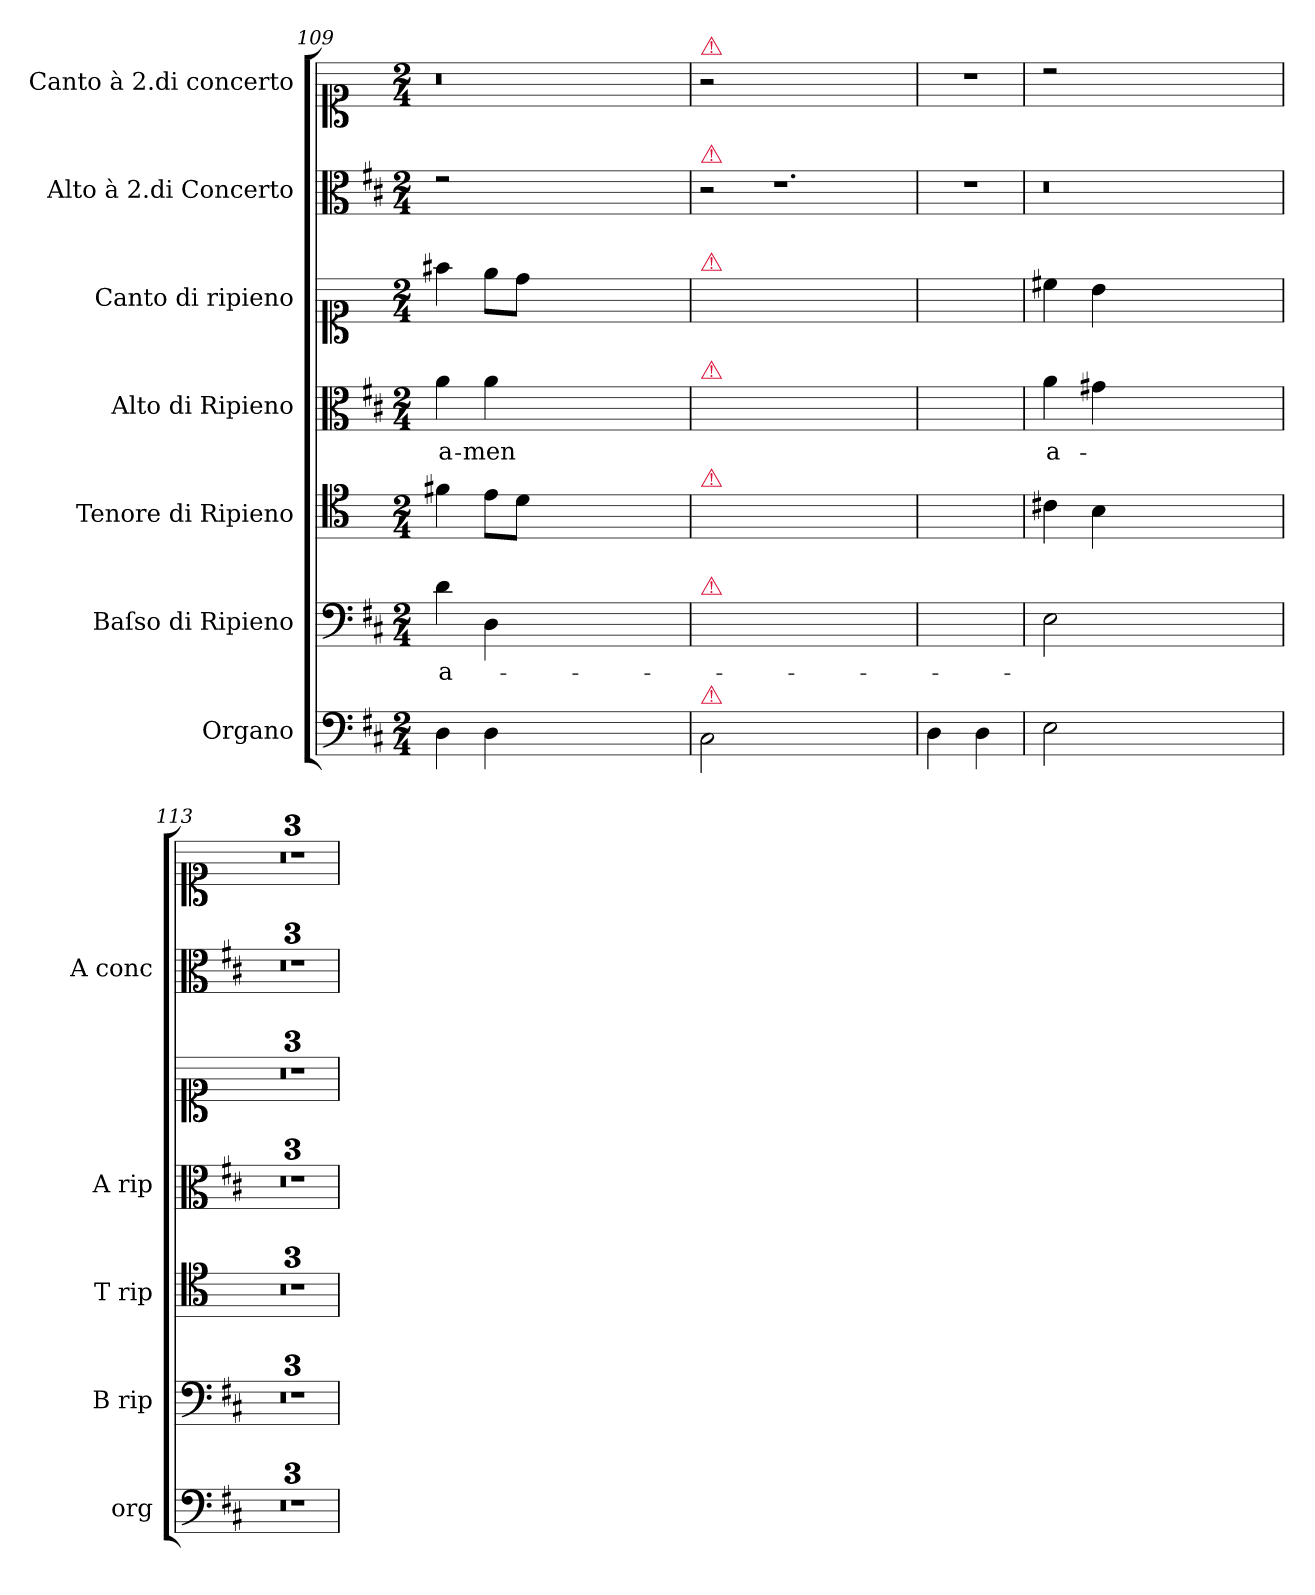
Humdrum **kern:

**kern	**kern	**text	**kern	**kern	**text	**kern	**kern	**kern
*part7	*part6	*part6	*part5	*part4	*part4	*part3	*part2	*part1
*staff7	*staff6	*staff6	*staff5	*staff4	*staff4	*staff3	*staff2	*staff1
*I"Organo	*I"Baſso di Ripieno	*	*I"Tenore di Ripieno	*I"Alto di Ripieno	*	*I"Canto di ripieno	*I"Alto à 2.di Concerto	*I"Canto à 2.di concerto
*I'org	*I'B rip	*	*I'T rip	*I'A rip	*	*	*I'A conc	*
*clefF4	*clefF4	*	*clefC4	*clefC3	*	*clefC1	*clefC3	*clefC1
*k[f#c#]	*k[f#c#]	*	*k[]	*k[f#c#]	*	*k[]	*k[f#c#]	*k[]
*M2/4	*M2/4	*	*M2/4	*M2/4	*	*M2/4	*M2/4	*M2/4
=109	=109	=109	=109	=109	=109	=109	=109	=109
4D\	4d\	a-	4f#\	4a\	a-	4ff#\	2re	0r
4D\	4D\	.	8e\L	4a\	-men	8ee\L	.	.
.	.	.	8d\J	.	.	8dd\J	.	.
1.ryy	1.ryy	.	1.ryy	1.ryy	.	1.ryy	1.ryy	.
=110	=110	=110	=110	=110	=110	=110	=110	=110
!	!	!	!	!	!	!	!	!LO:TX:a:color=crimson:t=⚠
!	!	!	!	!	!	!	!LO:TX:a:color=crimson:t=⚠	!
!	!	!	!	!	!	!LO:TX:a:color=crimson:t=⚠	!	!
!	!	!	!	!LO:TX:a:color=crimson:t=⚠	!	!	!	!
!	!	!	!LO:TX:a:color=crimson:t=⚠	!	!	!	!	!
!	!LO:TX:a:color=crimson:t=⚠	!	!	!	!	!	!	!
!LO:TX:a:color=crimson:t=⚠	!	!	!	!	!	!	!	!
2C#\	2ryy	.	2ryy	2ryy	.	2ryy	2r	2r
1.ryy	1.ryy	.	1.ryy	1.ryy	.	1.ryy	1.re	1.ryy
=111	=111	=111	=111	=111	=111	=111	=111	=111
4D\	2ryy	.	2ryy	2ryy	.	2ryy	2r	2r
4D\	.	.	.	.	.	.	.	.
=112	=112	=112	=112	=112	=112	=112	=112	=112
2E\	2E\	.	4c#\	4a\	a-	4cc#\	0r	2rb
.	.	.	4B\	4g#X\	.	4b\	.	.
1.ryy	1.ryy	.	1.ryy	1.ryy	.	1.ryy	.	1.ryy
=113	=113	=113	=113	=113	=113	=113	=113	=113
2ryy	2ryy	.	2ryy	2ryy	.	2ryy	2ryy	2rb
=114	=114	=114	=114	=114	=114	=114	=114	=114
2ryy	2ryy	.	2ryy	2ryy	.	2ryy	2ryy	2rb
=115	=115	=115	=115	=115	=115	=115	=115	=115
2ryy	2ryy	.	2ryy	2ryy	.	2ryy	2ryy	2rb
=	=	=	=	=	=	=	=	=
*-	*-	*-	*-	*-	*-	*-	*-	*-
